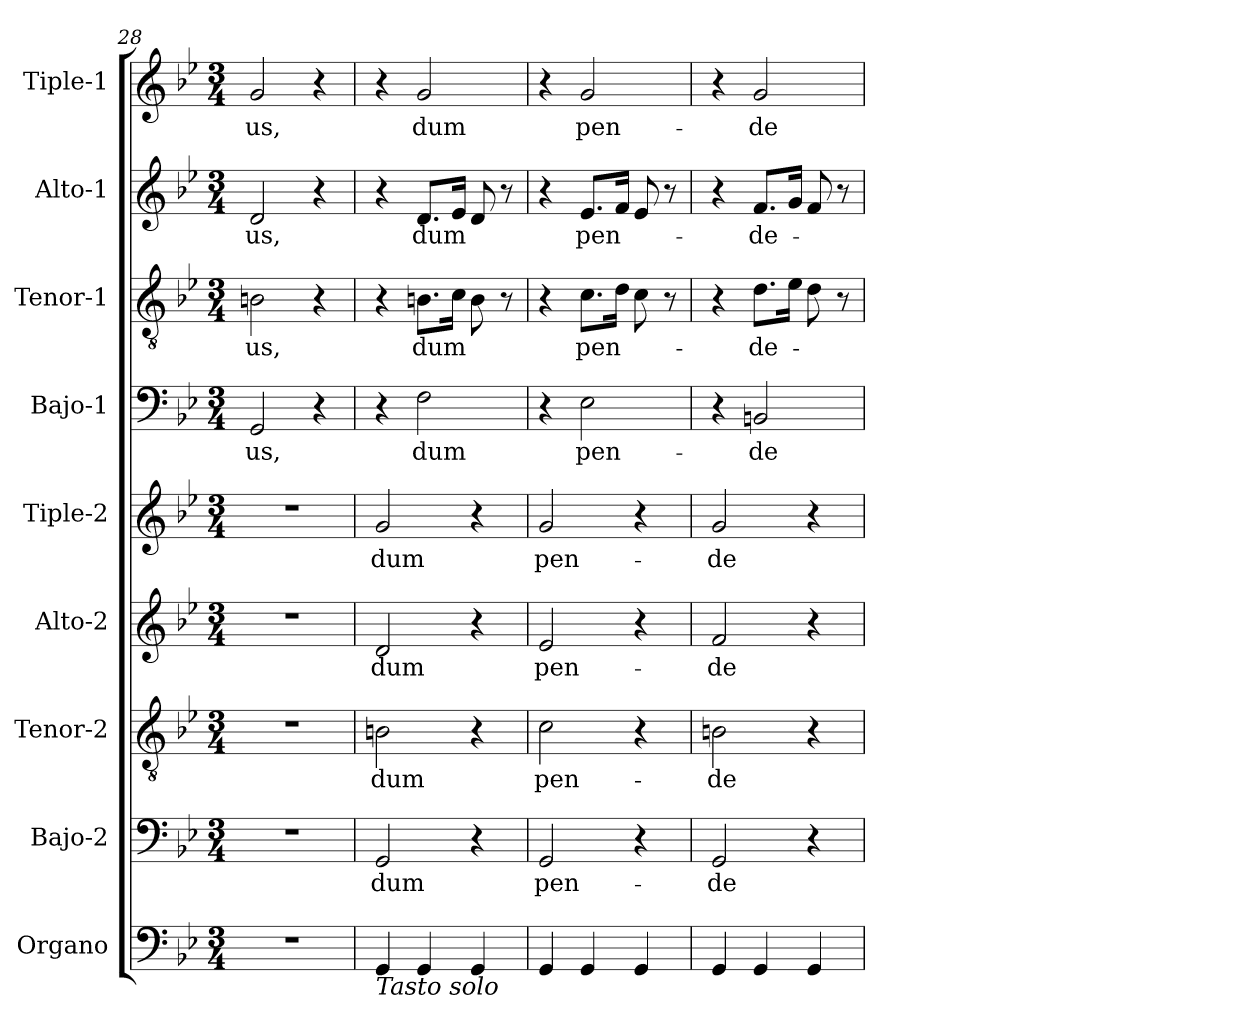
**kern	**kern	**text	**kern	**text	**kern	**text	**kern	**text	**kern	**text	**kern	**text	**kern	**text	**kern	**text
*part9	*part8	*part8	*part7	*part7	*part6	*part6	*part5	*part5	*part4	*part4	*part3	*part3	*part2	*part2	*part1	*part1
*staff9	*staff8	*staff8	*staff7	*staff7	*staff6	*staff6	*staff5	*staff5	*staff4	*staff4	*staff3	*staff3	*staff2	*staff2	*staff1	*staff1
*I"Organo	*I"Bajo-2	*	*I"Tenor-2	*	*I"Alto-2	*	*I"Tiple-2	*	*I"Bajo-1	*	*I"Tenor-1	*	*I"Alto-1	*	*I"Tiple-1	*
*	*I'B-2	*	*I'T-2	*	*I'A-2	*	*	*	*I'B1	*	*I'T1	*	*I'A1	*	*	*
*clefF4	*clefF4	*	*clefGv2	*	*clefG2	*	*clefG2	*	*clefF4	*	*clefGv2	*	*clefG2	*	*clefG2	*
*k[b-e-]	*k[b-e-]	*	*k[b-e-]	*	*k[b-e-]	*	*k[b-e-]	*	*k[b-e-]	*	*k[b-e-]	*	*k[b-e-]	*	*k[b-e-]	*
*B-:	*B-:	*	*B-:	*	*B-:	*	*B-:	*	*B-:	*	*B-:	*	*B-:	*	*B-:	*
*M3/4	*M3/4	*	*M3/4	*	*M3/4	*	*M3/4	*	*M3/4	*	*M3/4	*	*M3/4	*	*M3/4	*
=28	=28	=28	=28	=28	=28	=28	=28	=28	=28	=28	=28	=28	=28	=28	=28	=28
!	!	!	!	!	!	!	!	!	!	!LO:LY:b	!	!	!	!	!	!
!	!	!	!	!	!	!	!	!	!	!	!	!LO:LY:b	!	!	!	!
!	!	!	!	!	!	!	!	!	!	!	!	!	!	!LO:LY:b	!	!
!	!	!	!	!	!	!	!	!	!	!	!	!	!	!	!	!LO:LY:b
2.r	2.r	.	2.r	.	2.r	.	2.r	.	2GG/	-us,	2Bn\	-us,	2d/	-us,	2g/	-us,
.	.	.	.	.	.	.	.	.	4r	.	4r	.	4r	.	4r	.
=29	=29	=29	=29	=29	=29	=29	=29	=29	=29	=29	=29	=29	=29	=29	=29	=29
!	!	!LO:LY:b	!	!	!	!	!	!	!	!	!	!	!	!	!	!
!	!	!	!	!LO:LY:b	!	!	!	!	!	!	!	!	!	!	!	!
!	!	!	!	!	!	!LO:LY:b	!	!	!	!	!	!	!	!	!	!
!LO:TX:b:i:t=Tasto solo	!	!	!	!	!	!	!	!	!	!	!	!	!	!	!	!
!	!	!	!	!	!	!	!	!LO:LY:b	!	!	!	!	!	!	!	!
4GG/	2GG/	dum	2Bn\	dum	2d/	dum	2g/	dum	4r	.	4r	.	4r	.	4r	.
!	!	!	!	!	!	!	!	!	!	!LO:LY:b	!	!	!	!	!	!
!	!	!	!	!	!	!	!	!	!	!	!	!LO:LY:b	!	!	!	!
!	!	!	!	!	!	!	!	!	!	!	!	!	!	!LO:LY:b	!	!
!	!	!	!	!	!	!	!	!	!	!	!	!	!	!	!	!LO:LY:b
4GG/	.	.	.	.	.	.	.	.	2F\	dum	8.Bn\L	dum	8.d/L	dum	2g/	dum
.	.	.	.	.	.	.	.	.	.	.	16c\Jk	.	16e-/Jk	.	.	.
4GG/	4r	.	4r	.	4r	.	4r	.	.	.	8B\	.	8d/	.	.	.
.	.	.	.	.	.	.	.	.	.	.	8r	.	8r	.	.	.
=30	=30	=30	=30	=30	=30	=30	=30	=30	=30	=30	=30	=30	=30	=30	=30	=30
!	!	!LO:LY:b	!	!	!	!	!	!	!	!	!	!	!	!	!	!
!	!	!	!	!LO:LY:b	!	!	!	!	!	!	!	!	!	!	!	!
!	!	!	!	!	!	!LO:LY:b	!	!	!	!	!	!	!	!	!	!
!	!	!	!	!	!	!	!	!LO:LY:b	!	!	!	!	!	!	!	!
4GG/	2GG/	pen-	2c\	pen-	2e-/	pen-	2g/	pen-	4r	.	4r	.	4r	.	4r	.
!	!	!	!	!	!	!	!	!	!	!LO:LY:b	!	!	!	!	!	!
!	!	!	!	!	!	!	!	!	!	!	!	!LO:LY:b	!	!	!	!
!	!	!	!	!	!	!	!	!	!	!	!	!	!	!LO:LY:b	!	!
!	!	!	!	!	!	!	!	!	!	!	!	!	!	!	!	!LO:LY:b
4GG/	.	.	.	.	.	.	.	.	2E-\	pen-	8.c\L	pen-	8.e-/L	pen-	2g/	pen-
.	.	.	.	.	.	.	.	.	.	.	16d\Jk	.	16f/Jk	.	.	.
4GG/	4r	.	4r	.	4r	.	4r	.	.	.	8c\	.	8e-/	.	.	.
.	.	.	.	.	.	.	.	.	.	.	8r	.	8r	.	.	.
=31	=31	=31	=31	=31	=31	=31	=31	=31	=31	=31	=31	=31	=31	=31	=31	=31
!	!	!LO:LY:b	!	!	!	!	!	!	!	!	!	!	!	!	!	!
!	!	!	!	!LO:LY:b	!	!	!	!	!	!	!	!	!	!	!	!
!	!	!	!	!	!	!LO:LY:b	!	!	!	!	!	!	!	!	!	!
!	!	!	!	!	!	!	!	!LO:LY:b	!	!	!	!	!	!	!	!
4GG/	2GG/	-de-	2Bn\	-de-	2f/	-de-	2g/	-de-	4r	.	4r	.	4r	.	4r	.
!	!	!	!	!	!	!	!	!	!	!LO:LY:b	!	!	!	!	!	!
!	!	!	!	!	!	!	!	!	!	!	!	!LO:LY:b	!	!	!	!
!	!	!	!	!	!	!	!	!	!	!	!	!	!	!LO:LY:b	!	!
!	!	!	!	!	!	!	!	!	!	!	!	!	!	!	!	!LO:LY:b
4GG/	.	.	.	.	.	.	.	.	2BBn/	-de-	8.d\L	-de-	8.f/L	-de-	2g/	-de-
.	.	.	.	.	.	.	.	.	.	.	16e-\Jk	.	16g/Jk	.	.	.
4GG/	4r	.	4r	.	4r	.	4r	.	.	.	8d\	.	8f/	.	.	.
.	.	.	.	.	.	.	.	.	.	.	8r	.	8r	.	.	.
=	=	=	=	=	=	=	=	=	=	=	=	=	=	=	=	=
*-	*-	*-	*-	*-	*-	*-	*-	*-	*-	*-	*-	*-	*-	*-	*-	*-
